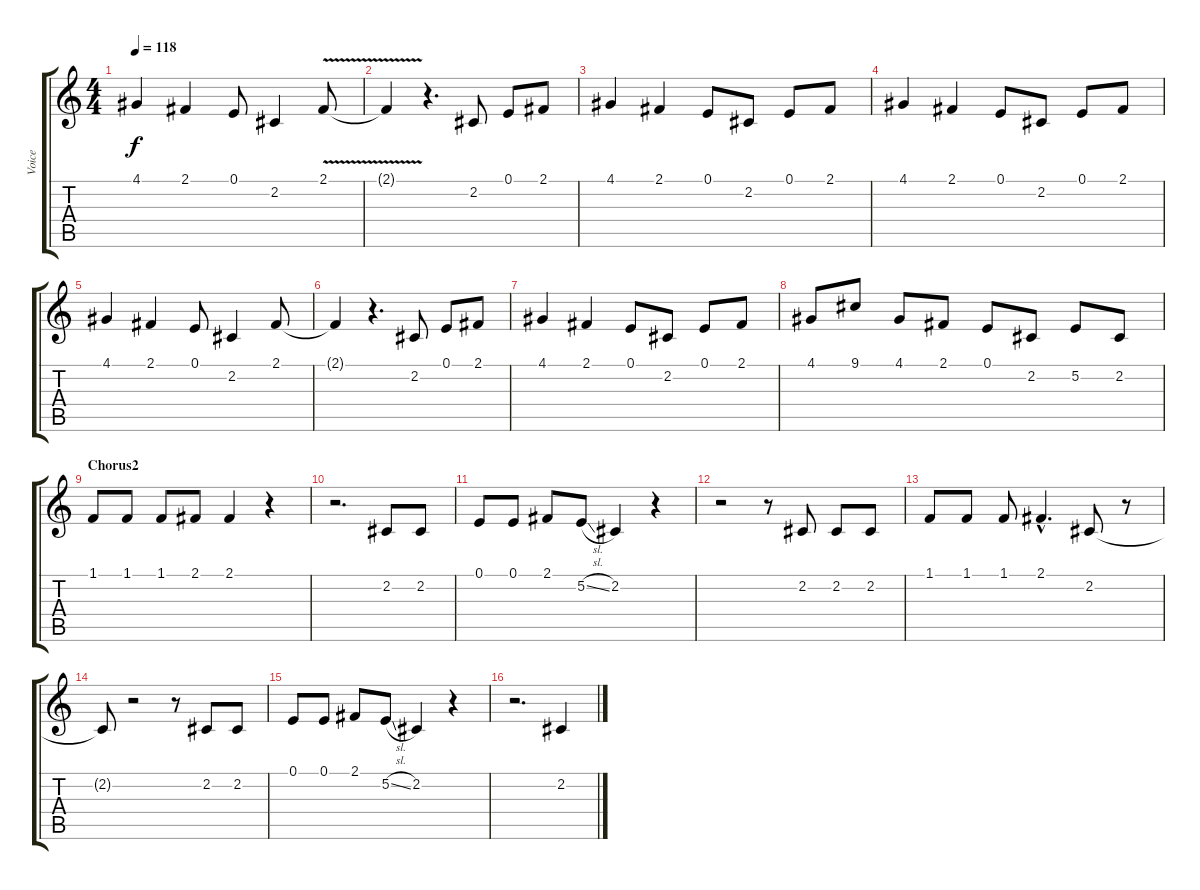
\track ("Voice" "Voice") {instrument altosax}
\staff {score tabs}
\tuning (E4 B3 G3 D3 A2 E2) {hide}
\ts (4 4)
\tempo 118
\clef g2
\ks c
4.1.4{dy f} 2.1.4 0.1.8 2.2.4 2.1{v}.8 |
2.1{t}.4 r.4{d} 2.2.8 0.1.8 2.1.8 |
4.1.4 2.1.4 0.1.8 2.2.8 0.1.8 2.1.8 |
4.1.4 2.1.4 0.1.8 2.2.8 0.1.8 2.1.8 |
4.1.4 2.1.4 0.1.8 2.2.4 2.1.8 |
2.1{t}.4 r.4{d} 2.2.8 0.1.8 2.1.8 |
4.1.4 2.1.4 0.1.8 2.2.8 0.1.8 2.1.8 |
4.1.8 9.1.8 4.1.8 2.1.8 0.1.8 2.2.8 5.2.8 2.2.8 |
\section ("" "Chorus2")
1.1.8 1.1.8 1.1.8 2.1.8 2.1.4 r.4 |
r.2{d} 2.2.8 2.2.8 |
0.1.8 0.1.8 2.1.8 5.2{sl}.8 2.2.4 r.4 |
r.2 r.8 2.2.8 2.2.8 2.2.8 |
1.1.8 1.1.8 1.1.8 2.1{hac}.4{d} 2.2.8 r.8 |
2.2{t}.8 r.2 r.8 2.2.8 2.2.8 |
0.1.8 0.1.8 2.1.8 5.2{sl}.8 2.2.4 r.4 |
r.2{d} 2.2.4
